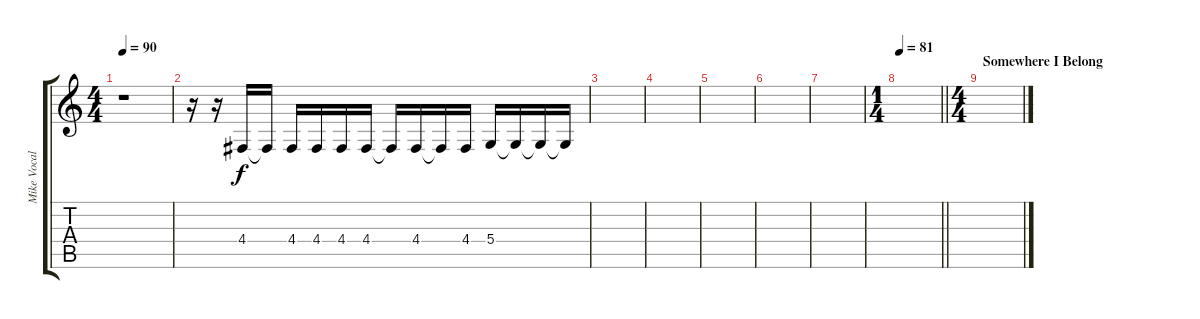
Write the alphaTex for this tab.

\track ("Mike Vocals" "Mike Vocal") {instrument harmonica}
\staff {score tabs}
\tuning (E4 B3 G3 D3 A2 E2) {hide}
\ts (4 4)
\tempo 90
\clef g2
\ks c
r.1{dy f} |
r.16 r.16 4.4.16 4.4{t}.16 4.4.16 4.4.16 4.4.16 4.4.16 4.4{t}.16 4.4.16 4.4{t}.16 4.4.16 5.4.16 5.4{t}.16 5.4{t}.16 5.4{t}.16 |
|
|
|
|
|
\ts (1 4)
\tempo 81
\barLineRight lightlight
|
\ts (4 4)
\section ("" "Somewhere I Belong")
